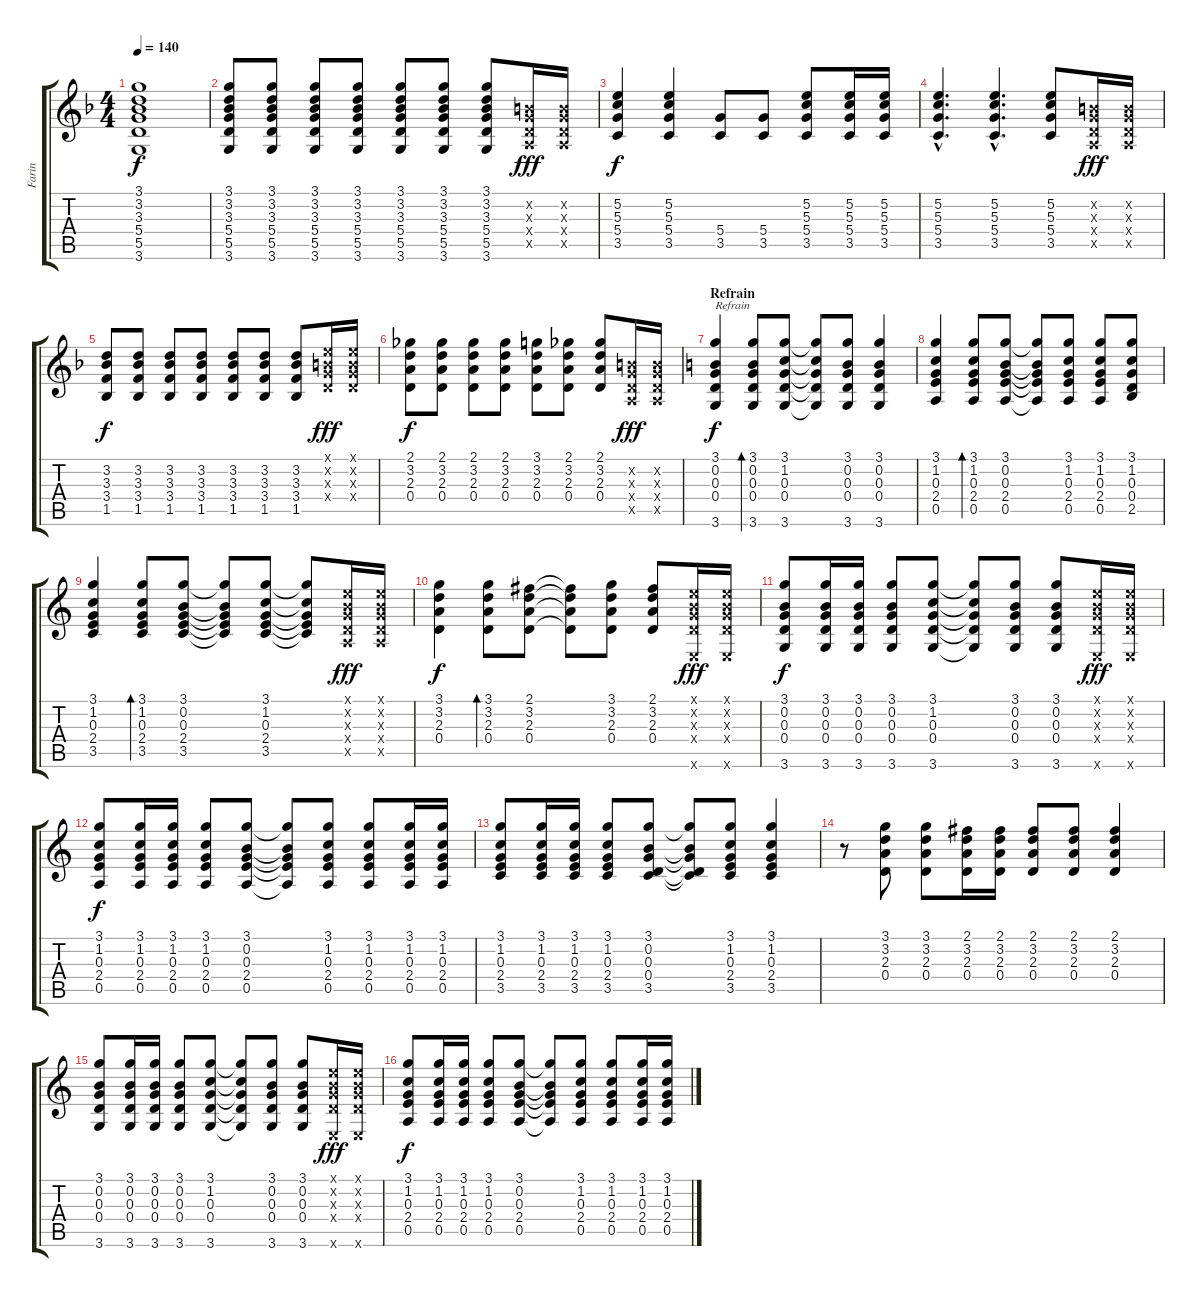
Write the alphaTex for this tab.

\track ("Farin" "Farin") {instrument acousticguitarnylon}
\staff {score tabs}
\tuning (E4 B3 G3 D3 A2 E2) {hide}
\ts (4 4)
\tempo 140
\clef g2
\ks f
(3.1 3.2 3.3 5.4 5.5 3.6).1{dy f} |
(3.1 3.2 3.3 5.4 5.5 3.6).8 (3.1 3.2 3.3 5.4 5.5 3.6).8 (3.1 3.2 3.3 5.4 5.5 3.6).8 (3.1 3.2 3.3 5.4 5.5 3.6).8 (3.1 3.2 3.3 5.4 5.5 3.6).8 (3.1 3.2 3.3 5.4 5.5 3.6).8 (3.1 3.2 3.3 5.4 5.5 3.6).8 (0.2{x} 0.3{x} 0.4{x} 0.5{x}).16{dy fff} (0.2{x} 0.3{x} 0.4{x} 0.5{x}).16 |
(5.2 5.3 5.4 3.5).4{dy f} (5.2 5.3 5.4 3.5).4 (5.4 3.5).8 (5.4 3.5).8 (5.2 5.3 5.4 3.5).8 (5.2 5.3 5.4 3.5).16 (5.2 5.3 5.4 3.5).16 |
(5.2{hac} 5.3{hac} 5.4{hac} 3.5{hac}).4{d} (5.2{hac} 5.3{hac} 5.4{hac} 3.5{hac}).4{d} (5.2 5.3 5.4 3.5).8 (0.2{x} 0.3{x} 0.4{x} 0.5{x}).16{dy fff} (0.2{x} 0.3{x} 0.4{x} 0.5{x}).16 |
(3.2 3.3 3.4 1.5).8{dy f} (3.2 3.3 3.4 1.5).8 (3.2 3.3 3.4 1.5).8 (3.2 3.3 3.4 1.5).8 (3.2 3.3 3.4 1.5).8 (3.2 3.3 3.4 1.5).8 (3.2 3.3 3.4 1.5).8 (0.1{x} 0.2{x} 0.3{x} 0.4{x}).16{dy fff} (0.1{x} 0.2{x} 0.3{x} 0.4{x}).16 |
(2.1 3.2 2.3 0.4).8{dy f} (2.1 3.2 2.3 0.4).8 (2.1 3.2 2.3 0.4).8 (2.1 3.2 2.3 0.4).8 (3.1 3.2 2.3 0.4).8 (2.1 3.2 2.3 0.4).8 (2.1 3.2 2.3 0.4).8 (0.2{x} 0.3{x} 0.4{x} 0.5{x}).16{dy fff} (0.2{x} 0.3{x} 0.4{x} 0.5{x}).16 |
\section ("" "Refrain")
\ks c
(3.1 0.2 0.3 0.4 3.6).4{txt "Refrain" dy f} (3.1 0.2 0.3 0.4 3.6).8{bd 120} (3.1 1.2 0.3 0.4 3.6).8 (3.1{t} 1.2{t} 0.3{t} 0.4{t} 3.6{t}).8 (3.1 0.2 0.3 0.4 3.6).8 (3.1 0.2 0.3 0.4 3.6).4 |
(3.1 1.2 0.3 2.4 0.5).4 (3.1 1.2 0.3 2.4 0.5).8{bd 120} (3.1 0.2 0.3 2.4 0.5).8 (3.1{t} 0.2{t} 0.3{t} 2.4{t} 0.5{t}).8 (3.1 1.2 0.3 2.4 0.5).8 (3.1 1.2 0.3 2.4 0.5).8 (3.1 1.2 0.3 0.4 2.5).8 |
(3.1 1.2 0.3 2.4 3.5).4 (3.1 1.2 0.3 2.4 3.5).8{bd 120} (3.1 0.2 0.3 2.4 3.5).8 (3.1{t} 0.2{t} 0.3{t} 2.4{t} 3.5{t}).8 (3.1 1.2 0.3 2.4 3.5).8 (3.1{t} 1.2{t} 0.3{t} 2.4{t} 3.5{t}).8 (0.1{x} 0.2{x} 0.3{x} 0.4{x} 0.5{x}).16{dy fff} (0.1{x} 0.2{x} 0.3{x} 0.4{x} 0.5{x}).16 |
(3.1 3.2 2.3 0.4).4{dy f} (3.1 3.2 2.3 0.4).8{bd 240} (2.1 3.2 2.3 0.4).8 (2.1{t} 3.2{t} 2.3{t} 0.4{t}).8 (3.1 3.2 2.3 0.4).8 (2.1 3.2 2.3 0.4).8 (0.1{x} 0.2{x} 0.3{x} 0.4{x} 0.6{x}).16{dy fff} (0.1{x} 0.2{x} 0.3{x} 0.4{x} 0.6{x}).16 |
(3.1 0.2 0.3 0.4 3.6).8{dy f} (3.1 0.2 0.3 0.4 3.6).16 (3.1 0.2 0.3 0.4 3.6).16 (3.1 0.2 0.3 0.4 3.6).8 (3.1 1.2 0.3 0.4 3.6).8 (3.1{t} 1.2{t} 0.3{t} 0.4{t} 3.6{t}).8 (3.1 0.2 0.3 0.4 3.6).8 (3.1 0.2 0.3 0.4 3.6).8 (0.1{x} 0.2{x} 0.3{x} 0.4{x} 0.6{x}).16{dy fff} (0.1{x} 0.2{x} 0.3{x} 0.4{x} 0.6{x}).16 |
(3.1 1.2 0.3 2.4 0.5).8{dy f} (3.1 1.2 0.3 2.4 0.5).16 (3.1 1.2 0.3 2.4 0.5).16 (3.1 1.2 0.3 2.4 0.5).8 (3.1 0.2 0.3 2.4 0.5).8 (3.1{t} 0.2{t} 0.3{t} 2.4{t} 0.5{t}).8 (3.1 1.2 0.3 2.4 0.5).8 (3.1 1.2 0.3 2.4 0.5).8 (3.1 1.2 0.3 2.4 0.5).16 (3.1 1.2 0.3 2.4 0.5).16 |
(3.1 1.2 0.3 2.4 3.5).8 (3.1 1.2 0.3 2.4 3.5).16 (3.1 1.2 0.3 2.4 3.5).16 (3.1 1.2 0.3 2.4 3.5).8 (3.1 0.2 0.3 0.4 3.5).8 (3.1{t} 0.2{t} 0.3{t} 0.4{t} 3.5{t}).8 (3.1 1.2 0.3 2.4 3.5).8 (3.1 1.2 0.3 2.4 3.5).4 |
r.8 (3.1 3.2 2.3 0.4).8 (3.1 3.2 2.3 0.4).8 (2.1 3.2 2.3 0.4).16 (2.1 3.2 2.3 0.4).16 (2.1 3.2 2.3 0.4).8 (2.1 3.2 2.3 0.4).8 (2.1 3.2 2.3 0.4).4 |
(3.1 0.2 0.3 0.4 3.6).8 (3.1 0.2 0.3 0.4 3.6).16 (3.1 0.2 0.3 0.4 3.6).16 (3.1 0.2 0.3 0.4 3.6).8 (3.1 1.2 0.3 0.4 3.6).8 (3.1{t} 1.2{t} 0.3{t} 0.4{t} 3.6{t}).8 (3.1 0.2 0.3 0.4 3.6).8 (3.1 0.2 0.3 0.4 3.6).8 (0.1{x} 0.2{x} 0.3{x} 0.4{x} 0.6{x}).16{dy fff} (0.1{x} 0.2{x} 0.3{x} 0.4{x} 0.6{x}).16 |
(3.1 1.2 0.3 2.4 0.5).8{dy f} (3.1 1.2 0.3 2.4 0.5).16 (3.1 1.2 0.3 2.4 0.5).16 (3.1 1.2 0.3 2.4 0.5).8 (3.1 0.2 0.3 2.4 0.5).8 (3.1{t} 0.2{t} 0.3{t} 2.4{t} 0.5{t}).8 (3.1 1.2 0.3 2.4 0.5).8 (3.1 1.2 0.3 2.4 0.5).8 (3.1 1.2 0.3 2.4 0.5).16 (3.1 1.2 0.3 2.4 0.5).16
